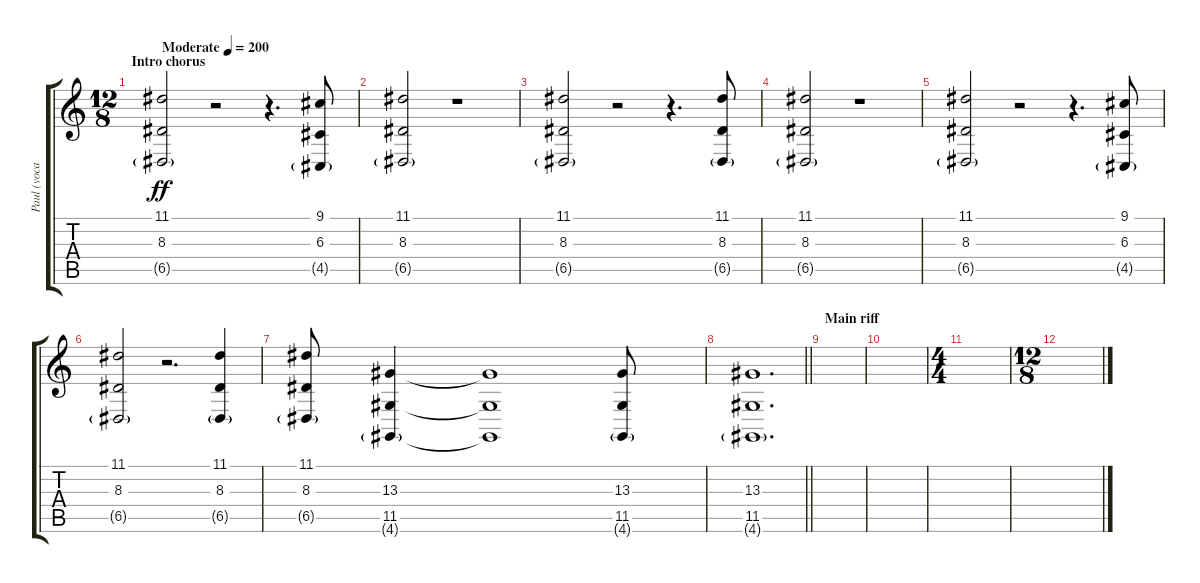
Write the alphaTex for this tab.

\track ("Paul (vocals)" "Paul (voca") {instrument lead2sawtooth}
\staff {score tabs}
\tuning (E4 B3 G3 D3 A2 E2) {hide}
\ts (12 8)
\section ("" "Intro chorus")
\tempo (200 "Moderate")
\clef g2
\ks c
(11.1 8.3 6.5{g}).2{dy ff instrument lead2sawtooth} r.2 r.4{d} (9.1 6.3 4.5{g}).8 |
(11.1 8.3 6.5{g}).2 r.1 |
(11.1 8.3 6.5{g}).2 r.2 r.4{d} (11.1 8.3 6.5{g}).8 |
(11.1 8.3 6.5{g}).2 r.1 |
(11.1 8.3 6.5{g}).2 r.2 r.4{d} (9.1 6.3 4.5{g}).8 |
(11.1 8.3 6.5{g}).2 r.2{d} (11.1 8.3 6.5{g}).4 |
(11.1 8.3 6.5{g}).8 (13.3 11.5 4.6{g}).4 (13.3{t} 11.5{t} 4.6{t}).1 (13.3 11.5 4.6{g}).8 |
\barLineRight lightlight
(13.3 11.5 4.6{g}).1{d} |
\section ("" "Main riff")
|
|
\ts (4 4)
|
\ts (12 8)
